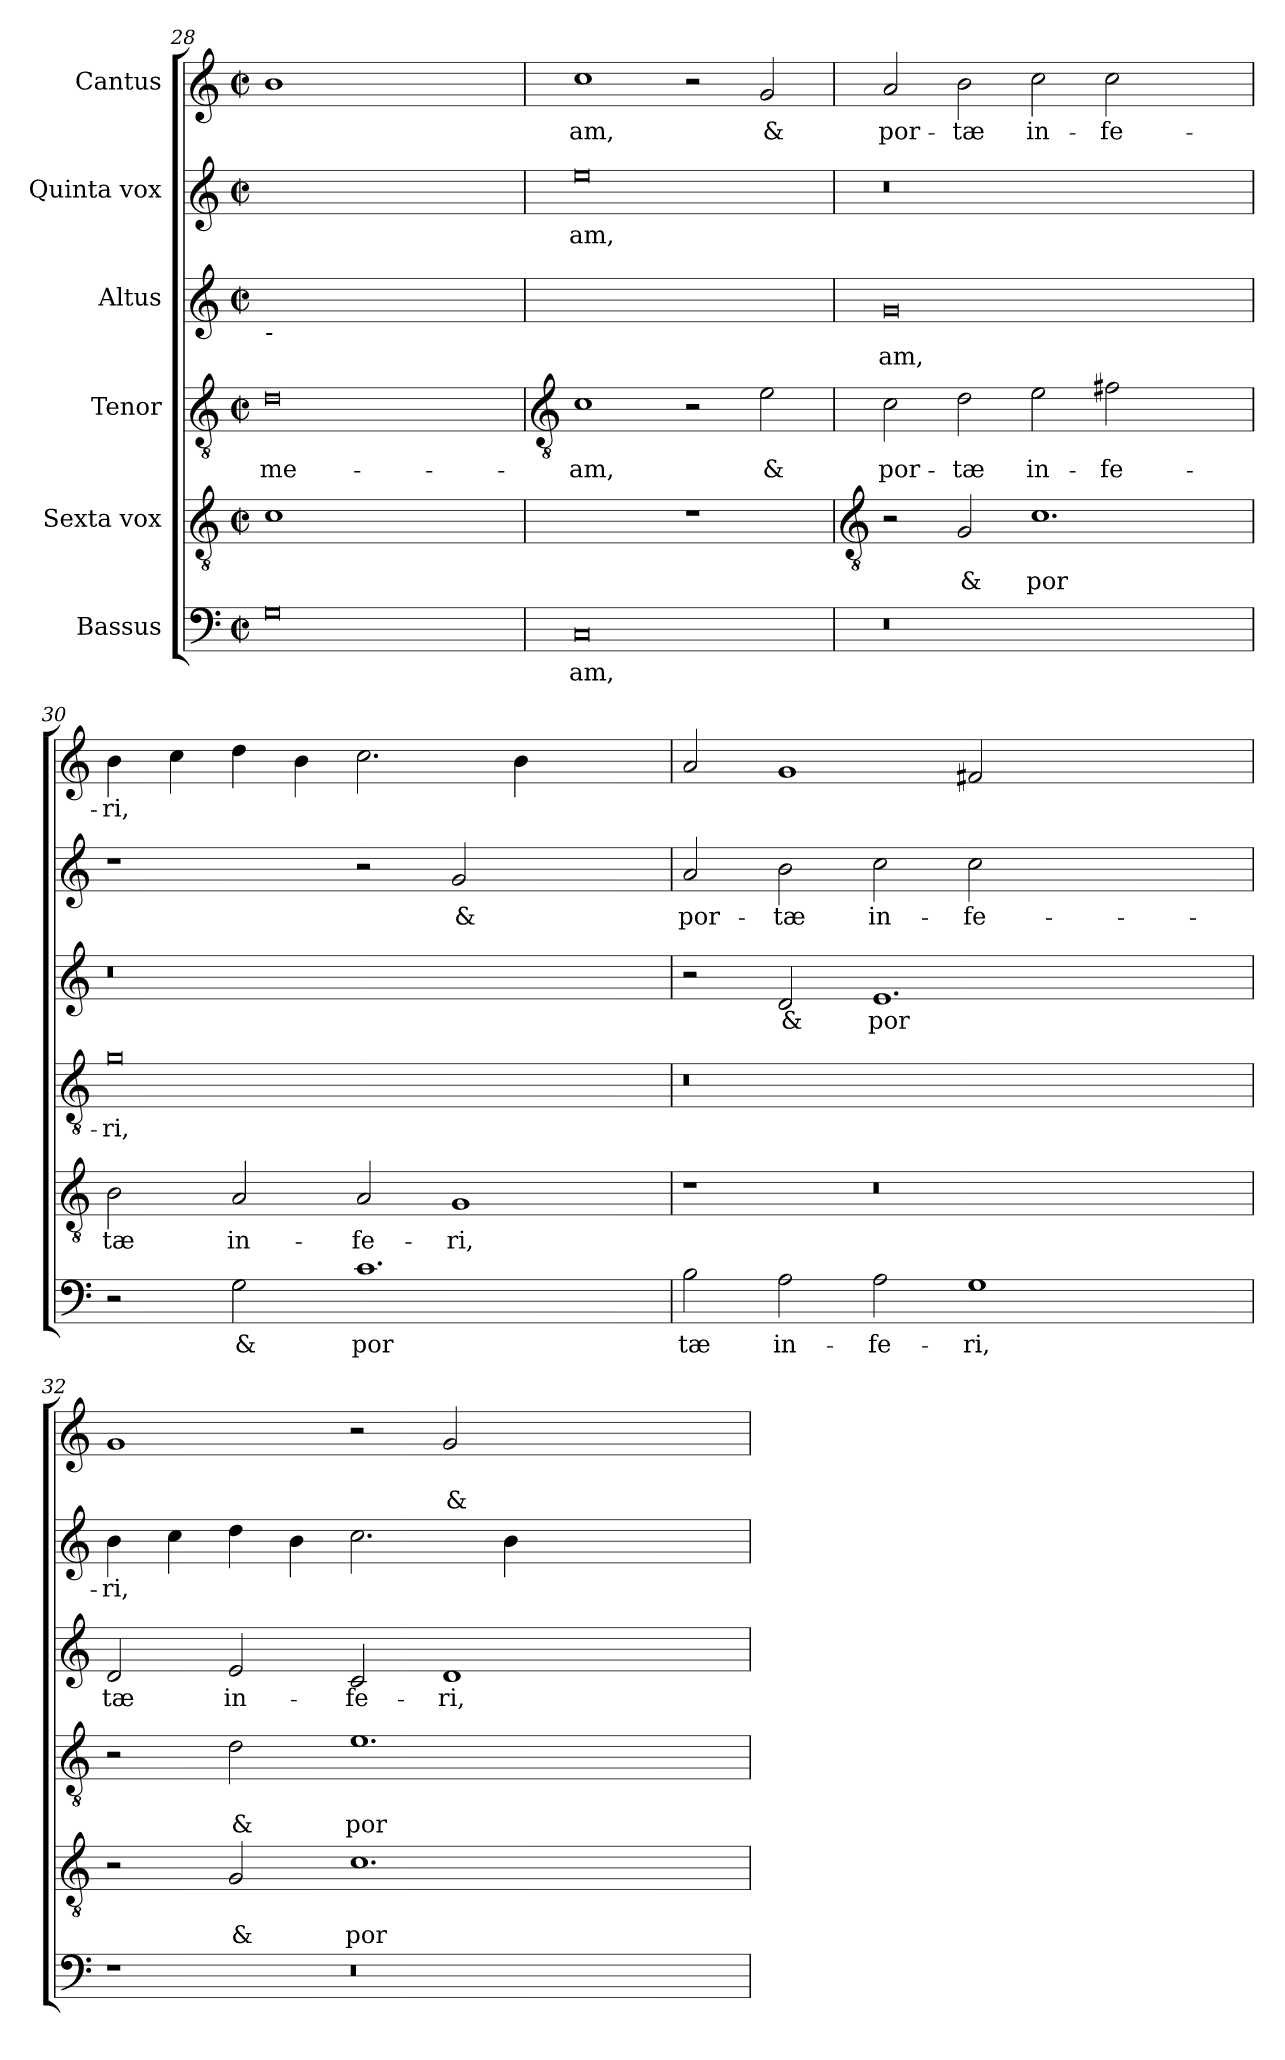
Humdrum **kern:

**kern	**text	**kern	**text	**text	**kern	**text	**text	**kern	**text	**kern	**text	**kern	**text	**text
*part6	*part6	*part5	*part5	*part5	*part4	*part4	*part4	*part3	*part3	*part2	*part2	*part1	*part1	*part1
*staff6	*staff6	*staff5	*staff5	*staff5	*staff4	*staff4	*staff4	*staff3	*staff3	*staff2	*staff2	*staff1	*staff1	*staff1
*I"Bassus	*	*I"Sexta vox	*	*	*I"Tenor	*	*	*I"Altus	*	*I"Quinta vox	*	*I"Cantus	*	*
*clefF4	*	*clefGv2	*	*	*clefGv2	*	*	*clefG2	*	*clefG2	*	*clefG2	*	*
*k[]	*	*k[]	*	*	*k[]	*	*	*k[]	*	*k[]	*	*k[]	*	*
*C:	*	*C:	*	*	*C:	*	*	*C:	*	*C:	*	*C:	*	*
*M4/2	*	*M4/2	*	*	*M4/2	*	*	*M4/2	*	*M4/2	*	*M4/2	*	*
*met(c|)	*	*met(c|)	*	*	*met(c|)	*	*	*met(c|)	*	*met(c|)	*	*met(c|)	*	*
=28A	=28A	=28A	=28A	=28A	=28A	=28A	=28A	=28A	=28A	=28A	=28A	=28A	=28A	=28A
!	!	!	!	!	!	!	!	!LO:TX:b:t=-	!	!	!	!	!	!
!	!	!	!	!	!	!LO:LY:b	!	!	!LO:LY:b	!	!	!	!	!
0G	.	1c	.	.	0d	me-	.	[0gyy	me-	2ggyy]	.	1b	.	.
.	.	.	.	.	.	.	.	.	.	1.ryy	.	.	.	.
!	!	!	!	!LO:LY:b	!	!	!	!	!	!	!	!	!	!
.	.	[1Gyy	.	am,	.	.	.	.	.	.	.	1ryy	.	.
!!LO:LB:g=z
=29	=29	=29	=29	=29	=29	=29	=29	=29	=29	=29	=29	=29	=29	=29
*	*	*	*	*	*clefGv2	*	*	*	*	*	*	*	*	*
!	!LO:LY:b	!	!	!	!	!LO:LY:b	!	!	!	!	!LO:LY:b	!	!LO:LY:b	!
0C	-am,	1Gyy]	.	.	1c	-am,	.	1.gyy_	.	0ee	am,	1cc	am,	.
.	.	1r	.	.	2r	.	.	.	.	.	.	2r	.	.
!	!	!	!	!	!	!LO:LY:b	!	!	!	!	!	!	!LO:LY:b	!
.	.	.	.	.	2e	&	.	2gyy]	.	.	.	2g	&	.
!!LO:LB:g=z
=29A	=29A	=29A	=29A	=29A	=29A	=29A	=29A	=29A	=29A	=29A	=29A	=29A	=29A	=29A
*	*	*clefGv2	*	*	*	*	*	*	*	*	*	*	*	*
!	!	!	!	!	!	!LO:LY:b	!	!	!LO:LY:b	!	!	!	!LO:LY:b	!
0r	.	2r	.	.	2c	por-	.	0g	-am,	0r	.	2a	por-	.
!	!	!	!LO:LY:b	!	!	!LO:LY:b	!	!	!	!	!	!	!LO:LY:b	!
.	.	2G	&	.	2d	-tæ	.	.	.	.	.	2b	-tæ	.
!	!	!	!LO:LY:b	!	!	!LO:LY:b	!	!	!	!	!	!	!LO:LY:b	!
.	.	1.c	por	.	2e	in-	.	.	.	.	.	2cc	in-	.
!	!	!	!	!	!	!LO:LY:b	!	!	!	!	!	!	!LO:LY:b	!
.	.	.	.	.	2f#	-fe-	.	.	.	.	.	2cc	-fe-	.
2ryy	.	.	.	.	2ryy	.	.	2ryy	.	2ryy	.	2ryy	.	.
=30A	=30A	=30A	=30A	=30A	=30A	=30A	=30A	=30A	=30A	=30A	=30A	=30A	=30A	=30A
!	!	!	!LO:LY:b	!	!	!LO:LY:b	!	!	!	!	!	!	!LO:LY:b	!
2r	.	2B	tæ	.	0g	-ri,	.	0r	.	1r	.	4b	-ri,	.
.	.	.	.	.	.	.	.	.	.	.	.	4cc	.	.
!	!LO:LY:b	!	!LO:LY:b	!	!	!	!	!	!	!	!	!	!	!
2G	&	2A	in-	.	.	.	.	.	.	.	.	4dd	.	.
.	.	.	.	.	.	.	.	.	.	.	.	4b	.	.
!	!LO:LY:b	!	!LO:LY:b	!	!	!	!	!	!	!	!	!	!	!
1.c	por	2A	-fe-	.	.	.	.	.	.	2r	.	2.cc	.	.
!	!	!	!LO:LY:b	!	!	!	!	!	!	!	!LO:LY:b	!	!	!
.	.	1G	-ri,	.	.	.	.	.	.	2g	&	.	.	.
.	.	.	.	.	.	.	.	.	.	.	.	4b	.	.
.	.	.	.	.	2ryy	.	.	2ryy	.	2ryy	.	2ryy	.	.
=31A	=31A	=31A	=31A	=31A	=31A	=31A	=31A	=31A	=31A	=31A	=31A	=31A	=31A	=31A
!	!LO:LY:b	!	!	!	!	!	!	!	!	!	!LO:LY:b	!	!	!
2B	tæ	1r	.	.	0r	.	.	2r	.	2a	por-	2a	.	.
!	!LO:LY:b	!	!	!	!	!	!	!	!LO:LY:b	!	!LO:LY:b	!	!	!
2A	in-	.	.	.	.	.	.	2d	&	2b	-tæ	1g	.	.
!	!LO:LY:b	!	!	!	!	!	!	!	!LO:LY:b	!	!LO:LY:b	!	!	!
2A	-fe-	0r	.	.	.	.	.	1.e	por	2cc	in-	.	.	.
!	!LO:LY:b	!	!	!	!	!	!	!	!	!	!LO:LY:b	!	!	!
1G	-ri,	.	.	.	.	.	.	.	.	2cc	-fe-	2f#	.	.
.	.	.	.	.	1ryy	.	.	.	.	1ryy	.	1ryy	.	.
2ryy	.	.	.	.	.	.	.	2ryy	.	.	.	.	.	.
=32A	=32A	=32A	=32A	=32A	=32A	=32A	=32A	=32A	=32A	=32A	=32A	=32A	=32A	=32A
!	!	!	!	!	!	!	!	!	!LO:LY:b	!	!LO:LY:b	!	!	!
1r	.	2r	.	.	2r	.	.	2d	tæ	4b	-ri,	1g	.	.
.	.	.	.	.	.	.	.	.	.	4cc	.	.	.	.
!	!	!	!	!LO:LY:b	!	!	!LO:LY:b	!	!LO:LY:b	!	!	!	!	!
.	.	2G	.	&	2d	.	&	2e	in-	4dd	.	.	.	.
.	.	.	.	.	.	.	.	.	.	4b	.	.	.	.
!	!	!	!	!LO:LY:b	!	!	!LO:LY:b	!	!LO:LY:b	!	!	!	!	!
0r	.	1.c	.	por-	1.e	.	por	2c	-fe-	2.cc	.	2r	.	.
!	!	!	!	!	!	!	!	!	!LO:LY:b	!	!	!	!	!LO:LY:b
.	.	.	.	.	.	.	.	1d	-ri,	.	.	2g	.	&
.	.	.	.	.	.	.	.	.	.	4b	.	.	.	.
.	.	.	.	.	.	.	.	.	.	1ryy	.	1ryy	.	.
.	.	2ryy	.	.	2ryy	.	.	2ryy	.	.	.	.	.	.
=	=	=	=	=	=	=	=	=	=	=	=	=	=	=
*-	*-	*-	*-	*-	*-	*-	*-	*-	*-	*-	*-	*-	*-	*-
